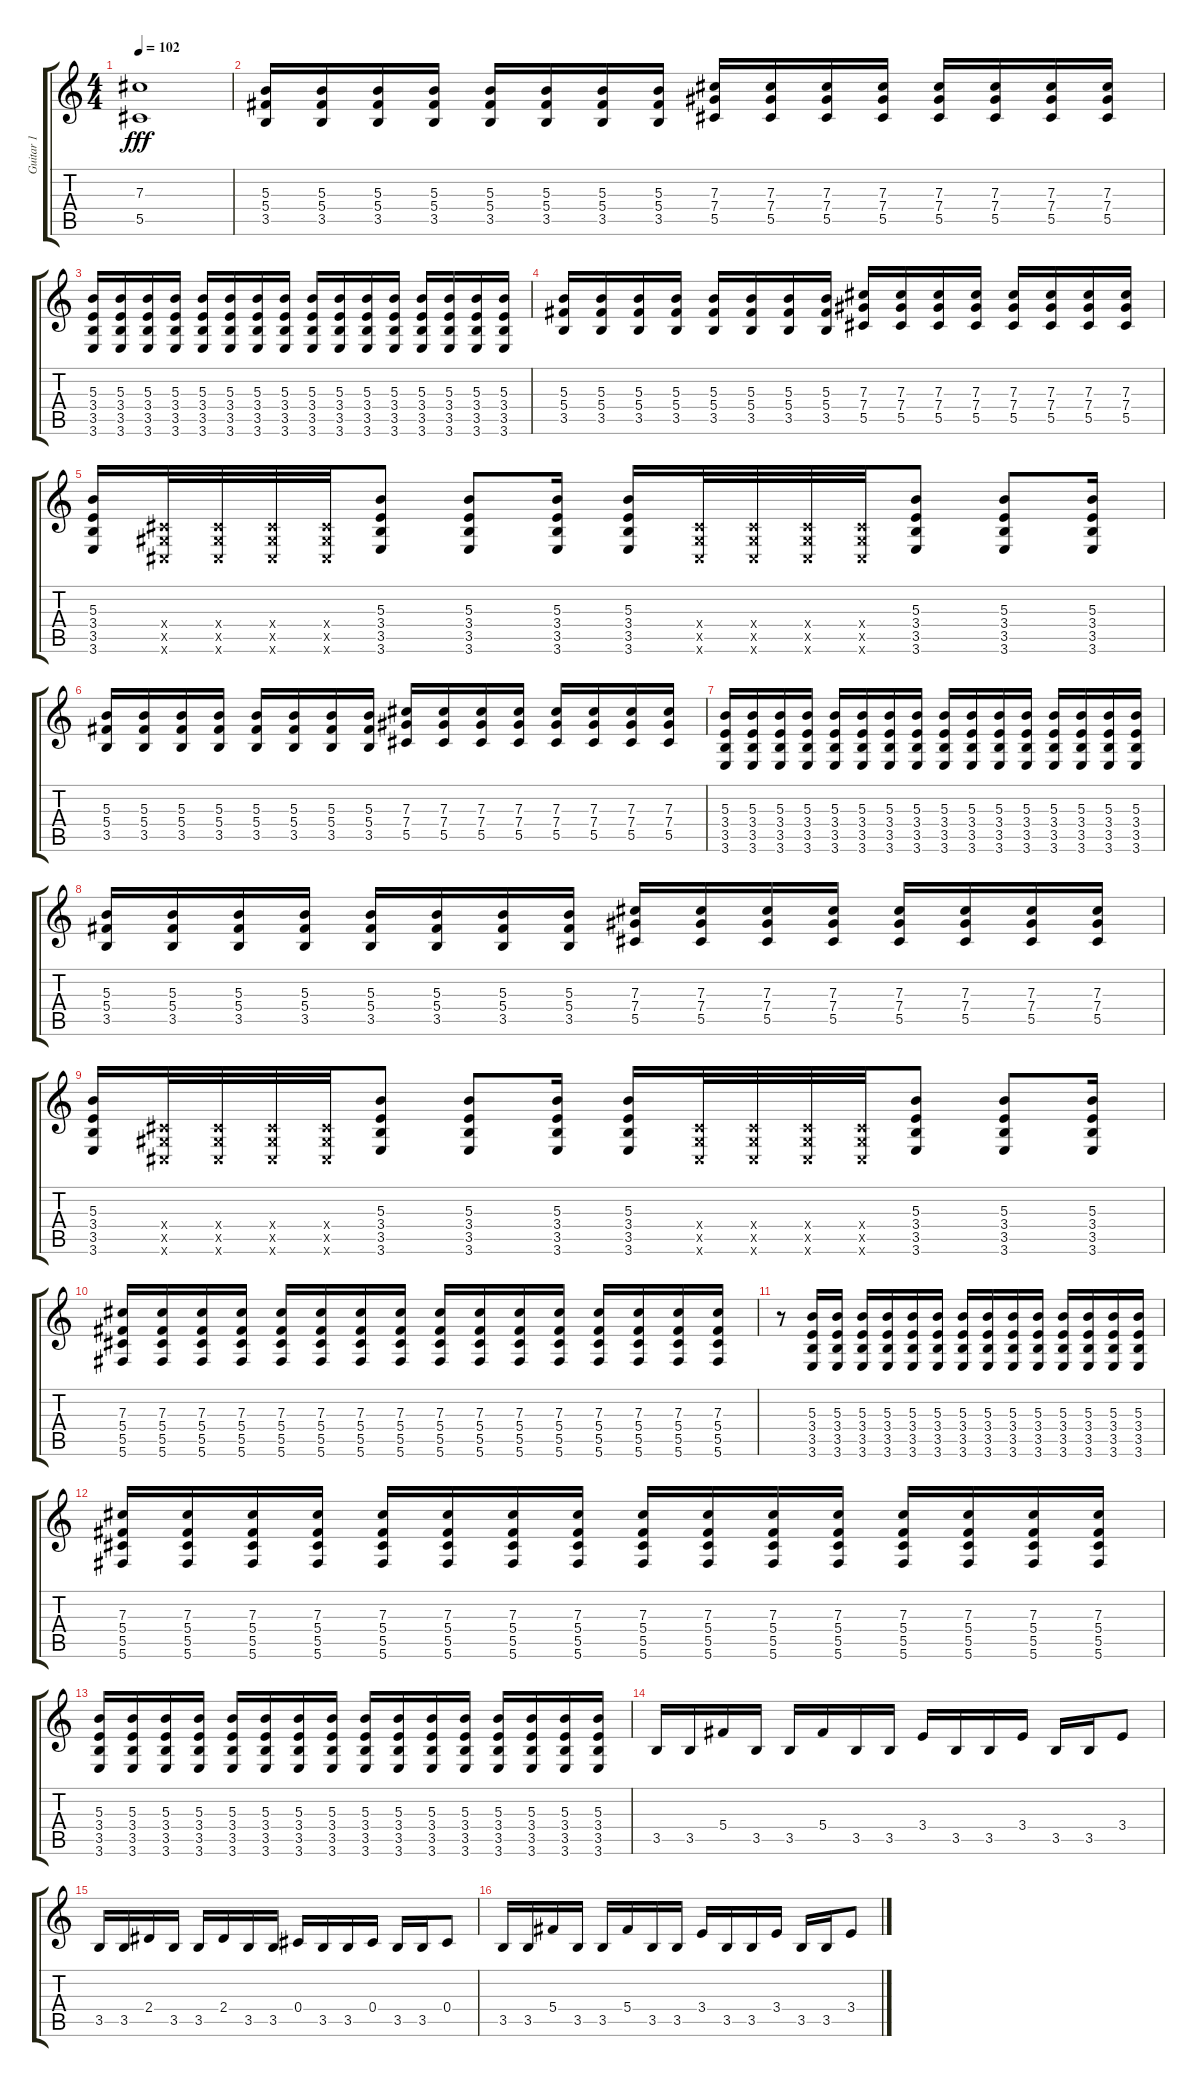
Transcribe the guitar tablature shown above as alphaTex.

\track ("Guitar 1 " "Guitar 1 ") {instrument distortionguitar}
\staff {score tabs}
\tuning (Eb4 Bb3 Gb3 Db3 Ab2 Db2) {hide}
\ts (4 4)
\tempo 102
\clef g2
\ks c
(7.3 5.5).1{dy fff} |
(5.3 5.4 3.5).16 (5.3 5.4 3.5).16 (5.3 5.4 3.5).16 (5.3 5.4 3.5).16 (5.3 5.4 3.5).16 (5.3 5.4 3.5).16 (5.3 5.4 3.5).16 (5.3 5.4 3.5).16 (7.3 7.4 5.5).16 (7.3 7.4 5.5).16 (7.3 7.4 5.5).16 (7.3 7.4 5.5).16 (7.3 7.4 5.5).16 (7.3 7.4 5.5).16 (7.3 7.4 5.5).16 (7.3 7.4 5.5).16 |
(5.3 3.4 3.5 3.6).16 (5.3 3.4 3.5 3.6).16 (5.3 3.4 3.5 3.6).16 (5.3 3.4 3.5 3.6).16 (5.3 3.4 3.5 3.6).16 (5.3 3.4 3.5 3.6).16 (5.3 3.4 3.5 3.6).16 (5.3 3.4 3.5 3.6).16 (5.3 3.4 3.5 3.6).16 (5.3 3.4 3.5 3.6).16 (5.3 3.4 3.5 3.6).16 (5.3 3.4 3.5 3.6).16 (5.3 3.4 3.5 3.6).16 (5.3 3.4 3.5 3.6).16 (5.3 3.4 3.5 3.6).16 (5.3 3.4 3.5 3.6).16 |
(5.3 5.4 3.5).16 (5.3 5.4 3.5).16 (5.3 5.4 3.5).16 (5.3 5.4 3.5).16 (5.3 5.4 3.5).16 (5.3 5.4 3.5).16 (5.3 5.4 3.5).16 (5.3 5.4 3.5).16 (7.3 7.4 5.5).16 (7.3 7.4 5.5).16 (7.3 7.4 5.5).16 (7.3 7.4 5.5).16 (7.3 7.4 5.5).16 (7.3 7.4 5.5).16 (7.3 7.4 5.5).16 (7.3 7.4 5.5).16 |
(5.3 3.4 3.5 3.6).16 (0.4{x} 0.5{x} 0.6{x}).32 (0.4{x} 0.5{x} 0.6{x}).32 (0.4{x} 0.5{x} 0.6{x}).32 (0.4{x} 0.5{x} 0.6{x}).32 (5.3 3.4 3.5 3.6).8 (5.3 3.4 3.5 3.6).8 (5.3 3.4 3.5 3.6).16 (5.3 3.4 3.5 3.6).16 (0.4{x} 0.5{x} 0.6{x}).32 (0.4{x} 0.5{x} 0.6{x}).32 (0.4{x} 0.5{x} 0.6{x}).32 (0.4{x} 0.5{x} 0.6{x}).32 (5.3 3.4 3.5 3.6).8 (5.3 3.4 3.5 3.6).8 (5.3 3.4 3.5 3.6).16 |
(5.3 5.4 3.5).16 (5.3 5.4 3.5).16 (5.3 5.4 3.5).16 (5.3 5.4 3.5).16 (5.3 5.4 3.5).16 (5.3 5.4 3.5).16 (5.3 5.4 3.5).16 (5.3 5.4 3.5).16 (7.3 7.4 5.5).16 (7.3 7.4 5.5).16 (7.3 7.4 5.5).16 (7.3 7.4 5.5).16 (7.3 7.4 5.5).16 (7.3 7.4 5.5).16 (7.3 7.4 5.5).16 (7.3 7.4 5.5).16 |
(5.3 3.4 3.5 3.6).16 (5.3 3.4 3.5 3.6).16 (5.3 3.4 3.5 3.6).16 (5.3 3.4 3.5 3.6).16 (5.3 3.4 3.5 3.6).16 (5.3 3.4 3.5 3.6).16 (5.3 3.4 3.5 3.6).16 (5.3 3.4 3.5 3.6).16 (5.3 3.4 3.5 3.6).16 (5.3 3.4 3.5 3.6).16 (5.3 3.4 3.5 3.6).16 (5.3 3.4 3.5 3.6).16 (5.3 3.4 3.5 3.6).16 (5.3 3.4 3.5 3.6).16 (5.3 3.4 3.5 3.6).16 (5.3 3.4 3.5 3.6).16 |
(5.3 5.4 3.5).16 (5.3 5.4 3.5).16 (5.3 5.4 3.5).16 (5.3 5.4 3.5).16 (5.3 5.4 3.5).16 (5.3 5.4 3.5).16 (5.3 5.4 3.5).16 (5.3 5.4 3.5).16 (7.3 7.4 5.5).16 (7.3 7.4 5.5).16 (7.3 7.4 5.5).16 (7.3 7.4 5.5).16 (7.3 7.4 5.5).16 (7.3 7.4 5.5).16 (7.3 7.4 5.5).16 (7.3 7.4 5.5).16 |
(5.3 3.4 3.5 3.6).16 (0.4{x} 0.5{x} 0.6{x}).32 (0.4{x} 0.5{x} 0.6{x}).32 (0.4{x} 0.5{x} 0.6{x}).32 (0.4{x} 0.5{x} 0.6{x}).32 (5.3 3.4 3.5 3.6).8 (5.3 3.4 3.5 3.6).8 (5.3 3.4 3.5 3.6).16 (5.3 3.4 3.5 3.6).16 (0.4{x} 0.5{x} 0.6{x}).32 (0.4{x} 0.5{x} 0.6{x}).32 (0.4{x} 0.5{x} 0.6{x}).32 (0.4{x} 0.5{x} 0.6{x}).32 (5.3 3.4 3.5 3.6).8 (5.3 3.4 3.5 3.6).8 (5.3 3.4 3.5 3.6).16 |
(7.3 5.4 5.5 5.6).16 (7.3 5.4 5.5 5.6).16 (7.3 5.4 5.5 5.6).16 (7.3 5.4 5.5 5.6).16 (7.3 5.4 5.5 5.6).16 (7.3 5.4 5.5 5.6).16 (7.3 5.4 5.5 5.6).16 (7.3 5.4 5.5 5.6).16 (7.3 5.4 5.5 5.6).16 (7.3 5.4 5.5 5.6).16 (7.3 5.4 5.5 5.6).16 (7.3 5.4 5.5 5.6).16 (7.3 5.4 5.5 5.6).16 (7.3 5.4 5.5 5.6).16 (7.3 5.4 5.5 5.6).16 (7.3 5.4 5.5 5.6).16 |
r.8 (5.3 3.4 3.5 3.6).16 (5.3 3.4 3.5 3.6).16 (5.3 3.4 3.5 3.6).16 (5.3 3.4 3.5 3.6).16 (5.3 3.4 3.5 3.6).16 (5.3 3.4 3.5 3.6).16 (5.3 3.4 3.5 3.6).16 (5.3 3.4 3.5 3.6).16 (5.3 3.4 3.5 3.6).16 (5.3 3.4 3.5 3.6).16 (5.3 3.4 3.5 3.6).16 (5.3 3.4 3.5 3.6).16 (5.3 3.4 3.5 3.6).16 (5.3 3.4 3.5 3.6).16 |
(7.3 5.4 5.5 5.6).16 (7.3 5.4 5.5 5.6).16 (7.3 5.4 5.5 5.6).16 (7.3 5.4 5.5 5.6).16 (7.3 5.4 5.5 5.6).16 (7.3 5.4 5.5 5.6).16 (7.3 5.4 5.5 5.6).16 (7.3 5.4 5.5 5.6).16 (7.3 5.4 5.5 5.6).16 (7.3 5.4 5.5 5.6).16 (7.3 5.4 5.5 5.6).16 (7.3 5.4 5.5 5.6).16 (7.3 5.4 5.5 5.6).16 (7.3 5.4 5.5 5.6).16 (7.3 5.4 5.5 5.6).16 (7.3 5.4 5.5 5.6).16 |
(5.3 3.4 3.5 3.6).16 (5.3 3.4 3.5 3.6).16 (5.3 3.4 3.5 3.6).16 (5.3 3.4 3.5 3.6).16 (5.3 3.4 3.5 3.6).16 (5.3 3.4 3.5 3.6).16 (5.3 3.4 3.5 3.6).16 (5.3 3.4 3.5 3.6).16 (5.3 3.4 3.5 3.6).16 (5.3 3.4 3.5 3.6).16 (5.3 3.4 3.5 3.6).16 (5.3 3.4 3.5 3.6).16 (5.3 3.4 3.5 3.6).16 (5.3 3.4 3.5 3.6).16 (5.3 3.4 3.5 3.6).16 (5.3 3.4 3.5 3.6).16 |
3.5.16 3.5.16 5.4.16 3.5.16 3.5.16 5.4.16 3.5.16 3.5.16 3.4.16 3.5.16 3.5.16 3.4.16 3.5.16 3.5.16 3.4.8 |
3.5.16 3.5.16 2.4.16 3.5.16 3.5.16 2.4.16 3.5.16 3.5.16 0.4.16 3.5.16 3.5.16 0.4.16 3.5.16 3.5.16 0.4.8 |
3.5.16 3.5.16 5.4.16 3.5.16 3.5.16 5.4.16 3.5.16 3.5.16 3.4.16 3.5.16 3.5.16 3.4.16 3.5.16 3.5.16 3.4.8
